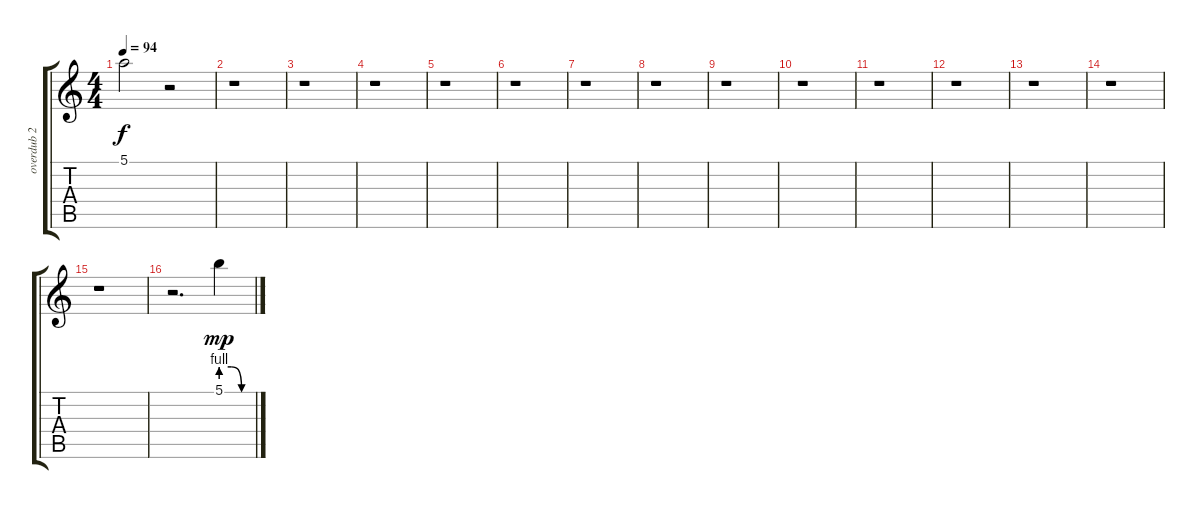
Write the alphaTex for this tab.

\track ("overdub 2" "overdub 2") {instrument distortionguitar}
\staff {score tabs}
\tuning (E4 B3 G3 D3 A2 E2) {hide}
\ts (4 4)
\tempo 94
\clef g2
\ks c
5.1{t}.2{dy f} r.2 |
r.1 |
r.1 |
r.1 |
r.1 |
r.1 |
r.1 |
r.1 |
r.1 |
r.1 |
r.1 |
r.1 |
r.1 |
r.1 |
r.1 |
r.2{d} 5.1{be (custom 0 4 20 4 40 0 60 0)}.4{dy mp}
